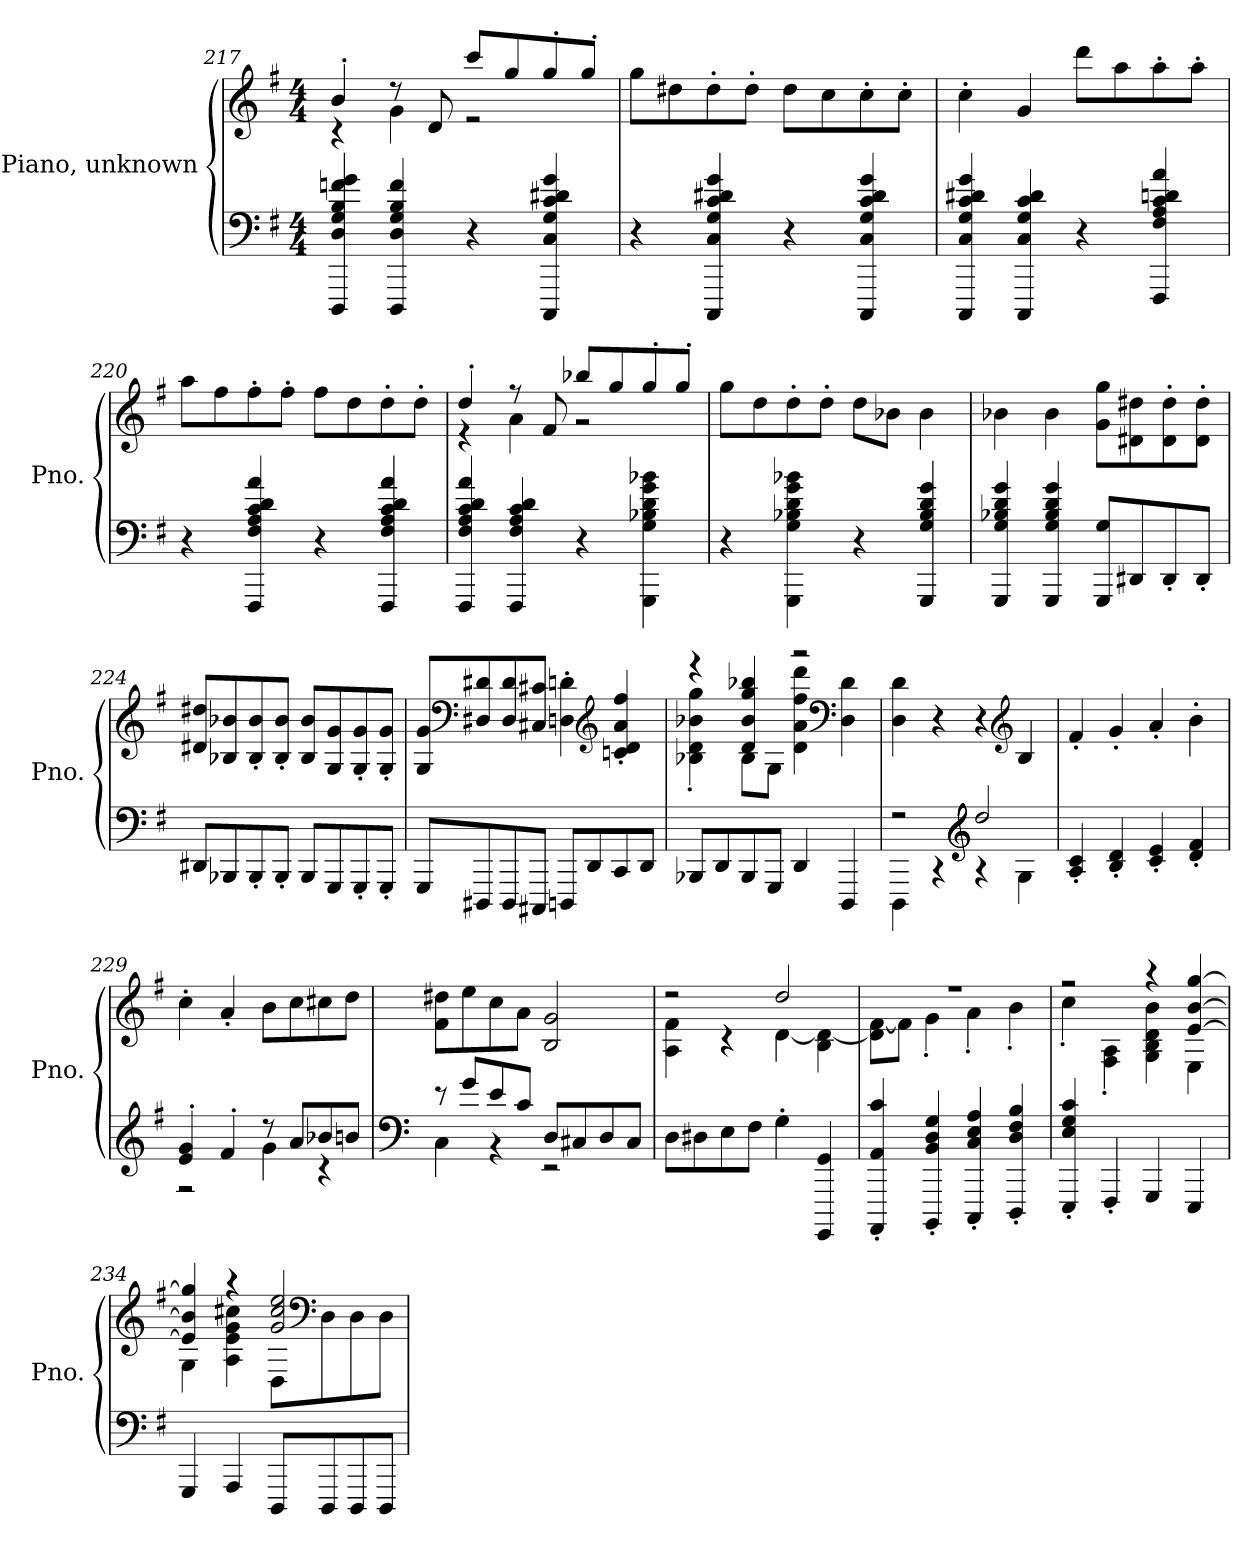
**kern	**kern
*part1	*part1
*staff2	*staff1
*I"Piano, unknown	*
*I'Pno.	*
!!LO:PB:g=z
*clefF4	*clefG2
*k[f#]	*k[f#]
*M4/4	*M4/4
=217	=217
*	*^
4DDD/ 4D/ 4G/ 4B/ 4fn/ 4g/	4b'/	4r
4DDD/ 4D/ 4G/ 4B/ 4f/	8r	4g\
.	8d/	.
4r	8ccc/L	2r
.	8gg/	.
4CCC/ 4C/ 4G/ 4c/ 4d#X/ 4g/	8gg'/	.
.	8gg'/J	.
*	*v	*v
=218	=218
4r	8gg\L
.	8dd#X\
4CCC/ 4C/ 4G/ 4c/ 4d#X/ 4g/	8dd#'\
.	8dd#'\J
4r	8dd#\L
.	8cc\
4CCC/ 4C/ 4G/ 4c/ 4d#/ 4g/	8cc'\
.	8cc'\J
=219	=219
4CCC/ 4C/ 4G/ 4c/ 4d#X/ 4g/	4cc'\
4CCC/ 4C/ 4G/ 4c/ 4d#/	4g/
4r	8ddd\L
.	8aa\
4FFF#/ 4F#/ 4A/ 4c/ 4dn/ 4a/	8aa'\
.	8aa'\J
=220	=220
4r	8aa\L
.	8ff#\
4FFF#/ 4F#/ 4A/ 4c/ 4d/ 4a/	8ff#'\
.	8ff#'\J
4r	8ff#\L
.	8dd\
4FFF#/ 4F#/ 4A/ 4c/ 4d/ 4a/	8dd'\
.	8dd'\J
!!LO:LB:g=z
=221	=221
*	*^
4FFF#/ 4F#/ 4A/ 4c/ 4d/ 4a/	4dd'/	4r
4FFF#/ 4F#/ 4A/ 4c/ 4d/	8r	4a\
.	8f#/	.
4r	8bb-X/L	2r
.	8gg/	.
4GGG\ 4G\ 4B-X\ 4d\ 4g\ 4b-X\	8gg'/	.
.	8gg'/J	.
*	*v	*v
=222	=222
4r	8gg\L
.	8dd\
4GGG\ 4G\ 4B-X\ 4d\ 4g\ 4b-X\	8dd'\
.	8dd'\J
4r	8dd\L
.	8b-X\J
4GGG/ 4G/ 4B-/ 4d/ 4g/	4b-\
=223	=223
4GGG/ 4G/ 4B-X/ 4d/ 4g/	4b-X\
4GGG/ 4G/ 4B-/ 4d/ 4g/	4b-\
8GGG/ 8G/L	8g\ 8gg\L
8DD#X/	8d#X\ 8dd#X\
8DD#'/	8d#\' 8dd#\'
8DD#'/J	8d#\' 8dd#\'J
=224	=224
8DD#X/L	8d#X/ 8dd#X/L
8BBB-X/	8B-X/ 8b-X/
8BBB-'/	8B-/' 8b-/'
8BBB-'/J	8B-/' 8b-/'J
8BBB-/L	8B-/ 8b-/L
8GGG/	8G/ 8g/
8GGG'/	8G/' 8g/'
8GGG'/J	8G/' 8g/'J
!!LO:LB:g=z
=225	=225
8GGG/L	8G/ 8g/L
*	*clefF4
8DDD#X/	8D#X/ 8d#X/
8DDD#/	8D#/ 8d#/
8CCC#X/J	8C#X/ 8c#X/J
8DDDn/L	4Dn\' 4dn\'
8DD/	.
*	*clefG2
8CC/	4cn/' 4d/' 4a/' 4ff#/'
8DD/J	.
=226	=226
*	*^
8BBB-X/L	4r	4B-X\' 4d\' 4b-X\' 4gg\'
8DD/	.	.
8BBB-/	4d/ 4b-/ 4gg/ 4bb-X/	8B-\L
8GGG/J	.	8G\J
4DD/	2r	4d\ 4a\ 4ff#\ 4ddd\
*	*clefF4	*
4DDD/	.	4D\ 4d\
*	*v	*v
=227	=227
*^	*
2r	4DDD\	4D\ 4d\
.	4r	4r
*clefG2	*	*
2dd/	4r	4r
*	*	*clefG2
.	4G\	4B/
*v	*v	*
=228	=228
4A/' 4c/'	4f#'/
4B/' 4d/'	4g'/
4c/' 4e/'	4a'/
4d/' 4f#/'	4b'\
!!LO:LB:g=z
=229	=229
*^	*
4e/' 4g/'	2r	4cc'\
4f#'/	.	4a'/
8r	4g\	8b\L
8a/L	.	8cc\
8b-X/	4r	8cc#X\
8bn/J	.	8dd\J
=230	=230	=230
*clefF4	*	*
8r	4C\	8f#\ 8dd#X\L
8g/L	.	8ee\
8e/	4r	8cc\
8c/J	.	8a\J
8D/L	2r	2B/ 2g/
8C#X/	.	.
8D/	.	.
8C#/J	.	.
*v	*v	*
=231	=231
*	*^
8D\L	2r	4A\ 4f#\
8D#X\	.	.
8E\	.	4r
8F#\J	.	.
4G'\	2dd/	[4d\
4GGGG/ 4GG/	.	4B\ 4d\_
=232	=232	=232
4AAAA/' 4AA/' 4c/'	1r	8d\] [8f#\L
.	.	8f#\J]
4BBBB/' 4BB/' 4D/' 4G/'	.	4g'\
4CCC/' 4C/' 4E/' 4A/'	.	4a'\
4DDD/' 4D/' 4F#/' 4B/'	.	4b'\
=233	=233	=233
4EEE/' 4E/' 4G/' 4c/'	2r	4cc'\
4FFF#'/	.	4F#\' 4A\'
4GGG/	4r	4G\ 4B\ 4d\ 4b\
4EEE/	[4e/ [4b/ [4gg/	4E\
!!LO:LB:g=z	!!
=234	=234	=234
4GGG/	4e/] 4b/] 4gg/]	4G\
4AAA/	4r	4A\ 4e\ 4g\ 4cc#X\
8DDD/L	2g/ 2cc#/ 2ee/	8D\L
*	*clefF4	*
8DDD/	.	8D\
8DDD/	.	8D\
8DDD/J	.	8D\J
*	*v	*v
=	=
*-	*-
